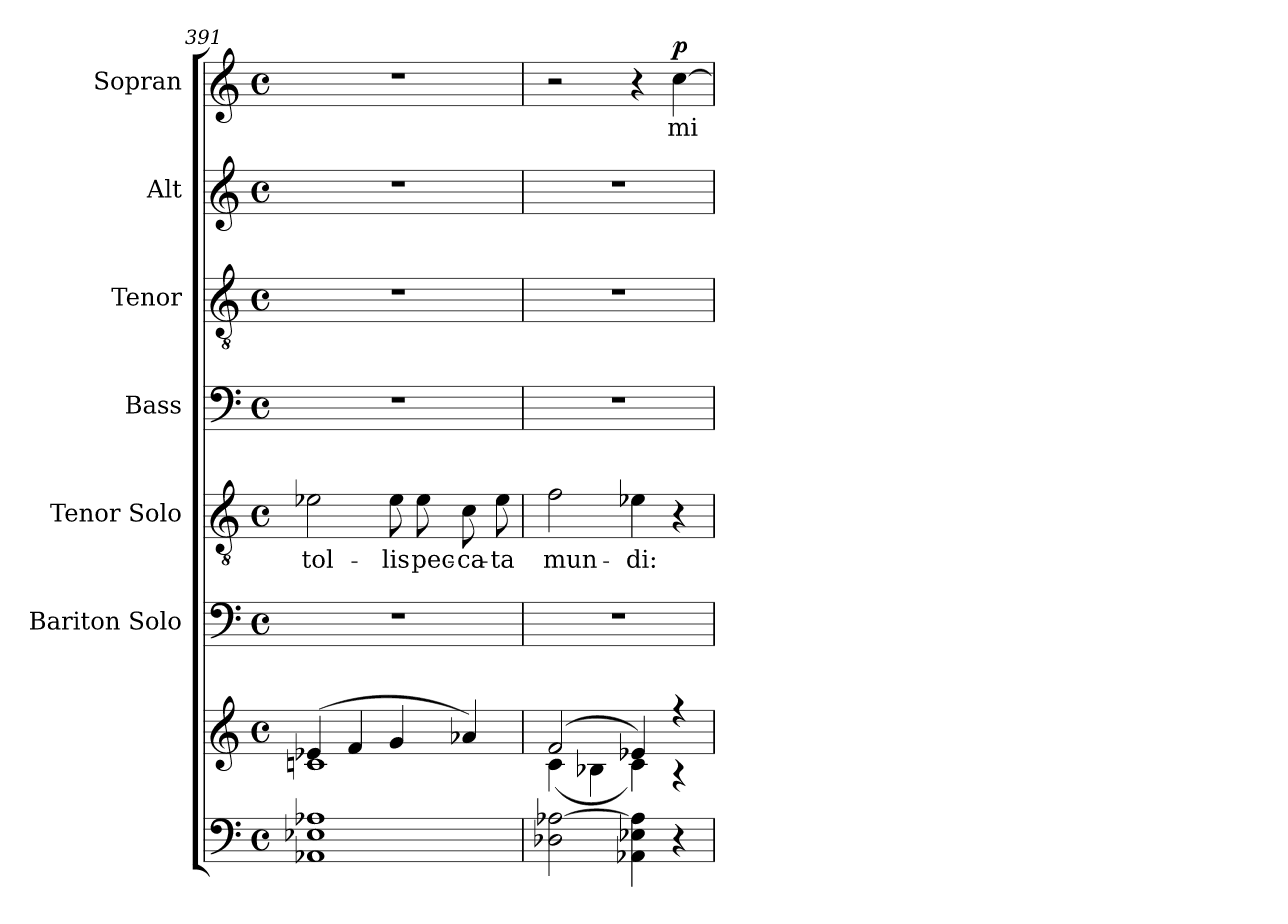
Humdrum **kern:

**kern	**kern	**kern	**kern	**text	**kern	**kern	**kern	**kern	**text	**dynam
*part7	*part7	*part6	*part5	*part5	*part4	*part3	*part2	*part1	*part1	*part1
*staff8	*staff7	*staff6	*staff5	*staff5	*staff4	*staff3	*staff2	*staff1	*staff1	*staff1
*	*	*I"Bariton Solo	*I"Tenor Solo	*	*I"Bass	*I"Tenor	*I"Alt	*I"Sopran	*	*
*	*	*	*	*	*I'B.	*I'T.	*I'A.	*I'S.	*	*
!!LO:LB:g=z
*clefF4	*clefG2	*clefF4	*clefGv2	*	*clefF4	*clefGv2	*clefG2	*clefG2	*	*
*k[]	*k[]	*k[]	*k[]	*	*k[]	*k[]	*k[]	*k[]	*	*
*C:	*C:	*C:	*C:	*	*C:	*C:	*C:	*C:	*	*
*M4/4	*M4/4	*M4/4	*M4/4	*	*M4/4	*M4/4	*M4/4	*M4/4	*	*
*met(c)	*met(c)	*met(c)	*met(c)	*	*met(c)	*met(c)	*met(c)	*met(c)	*	*
=391	=391	=391	=391	=391	=391	=391	=391	=391	=391	=391
*	*^	*	*	*	*	*	*	*	*	*
!	!	!	!	!	!LO:LY:b	!	!	!	!	!	!
1AA-X 1E-X 1A-X	(4e-X/	1cn	1r	2e-X\	tol-	1r	1r	1r	1r	.	.
.	4f/	.	.	.	.	.	.	.	.	.	.
!	!	!	!	!	!LO:LY:b	!	!	!	!	!	!
.	4g/	.	.	8e-\	-lis	.	.	.	.	.	.
!	!	!	!	!	!LO:LY:b	!	!	!	!	!	!
.	.	.	.	8e-\	pec-	.	.	.	.	.	.
!	!	!	!	!	!LO:LY:b	!	!	!	!	!	!
.	4a-X/)	.	.	8c\	-ca-	.	.	.	.	.	.
!	!	!	!	!	!LO:LY:b	!	!	!	!	!	!
.	.	.	.	8e-\	-ta	.	.	.	.	.	.
=392	=392	=392	=392	=392	=392	=392	=392	=392	=392	=392	=392
!	!	!	!	!	!LO:LY:b	!	!	!	!	!	!
2D-X\ [2A-X\	(2f/	(<4c\	1r	2f\	mun-	1r	1r	1r	2r	.	.
.	.	4B-X\	.	.	.	.	.	.	.	.	.
!	!	!	!	!	!LO:LY:b	!	!	!	!	!	!
4AA-X\ 4E-X\ 4A-\]	4e-X/)	4c\)	.	4e-X\	-di:	.	.	.	4r	.	.
!	!	!	!	!	!	!	!	!	!	!LO:LY:b	!LO:DY:a
4r	4r	4r	.	4r	.	.	.	.	[4cc\	mi-	p
*	*v	*v	*	*	*	*	*	*	*	*	*
=	=	=	=	=	=	=	=	=	=	=
*-	*-	*-	*-	*-	*-	*-	*-	*-	*-	*-
